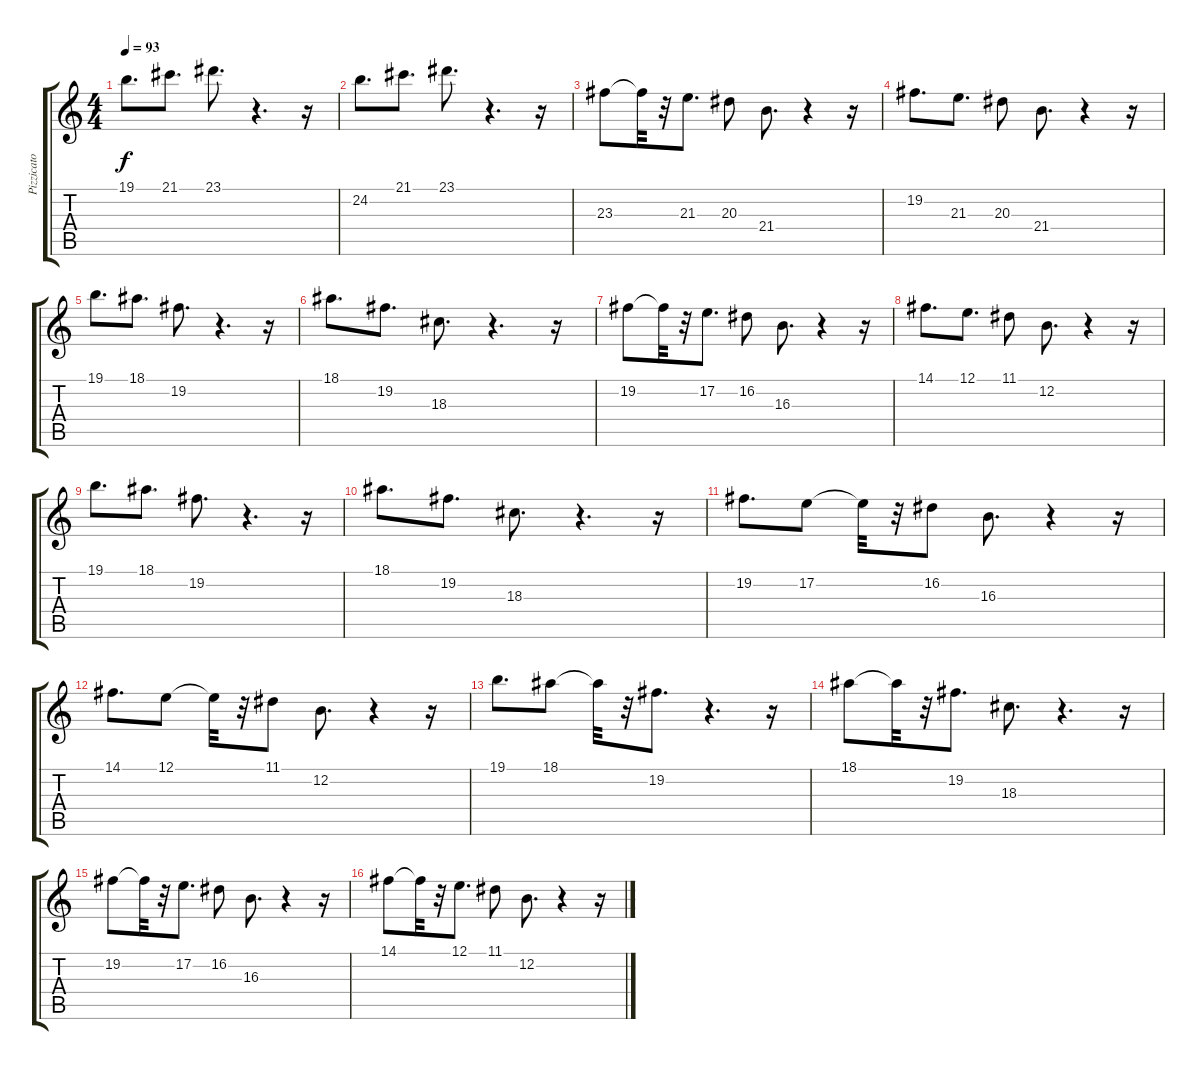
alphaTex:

\track ("Pizzicato Strings" "Pizzicato ") {instrument pizzicatostrings}
\staff {score tabs}
\tuning (E4 B3 G3 D3 A2 E2) {hide}
\ts (4 4)
\tempo 93
\clef g2
\ks c
19.1.8{d dy f} 21.1.8{d} 23.1.8{d} r.4{d} r.16 |
24.2.8{d} 21.1.8{d} 23.1.8{d} r.4{d} r.16 |
23.3.8 23.3{t}.32 r.32 21.3.8{d} 20.3.8 21.4.8{d} r.4 r.16 |
19.2.8{d} 21.3.8{d} 20.3.8 21.4.8{d} r.4 r.16 |
19.1.8{d} 18.1.8{d} 19.2.8{d} r.4{d} r.16 |
18.1.8{d} 19.2.8{d} 18.3.8{d} r.4{d} r.16 |
19.2.8 19.2{t}.32 r.32 17.2.8{d} 16.2.8 16.3.8{d} r.4 r.16 |
14.1.8{d} 12.1.8{d} 11.1.8 12.2.8{d} r.4 r.16 |
19.1.8{d} 18.1.8{d} 19.2.8{d} r.4{d} r.16 |
18.1.8{d} 19.2.8{d} 18.3.8{d} r.4{d} r.16 |
19.2.8{d} 17.2.8 17.2{t}.32 r.32 16.2.8 16.3.8{d} r.4 r.16 |
14.1.8{d} 12.1.8 12.1{t}.32 r.32 11.1.8 12.2.8{d} r.4 r.16 |
19.1.8{d} 18.1.8 18.1{t}.32 r.32 19.2.8{d} r.4{d} r.16 |
18.1.8 18.1{t}.32 r.32 19.2.8{d} 18.3.8{d} r.4{d} r.16 |
19.2.8 19.2{t}.32 r.32 17.2.8{d} 16.2.8 16.3.8{d} r.4 r.16 |
14.1.8 14.1{t}.32 r.32 12.1.8{d} 11.1.8 12.2.8{d} r.4 r.16
